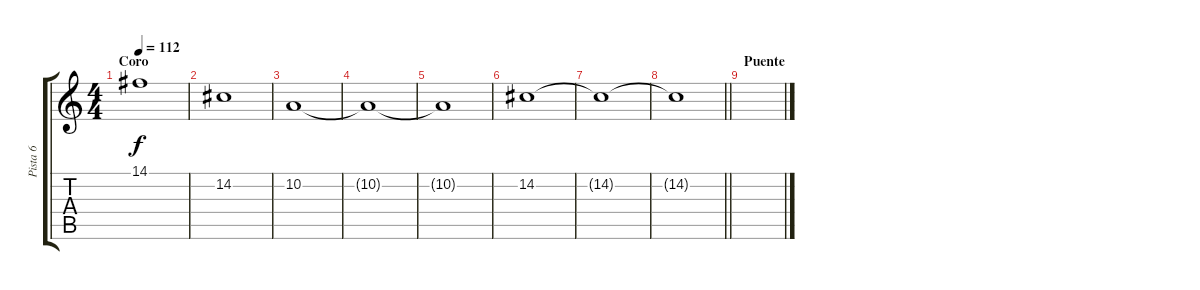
\track ("Pista 6" "Pista 6") {instrument stringensemble1}
\staff {score tabs}
\tuning (E4 B3 G3 D3 A2 E2) {hide}
\ts (4 4)
\section ("" "Coro")
\tempo 112
\clef g2
\ks c
14.1.1{dy f} |
14.2.1 |
10.2.1 |
10.2{t}.1 |
10.2{t}.1 |
14.2.1 |
14.2{t}.1 |
\barLineRight lightlight
14.2{t}.1 |
\section ("" "Puente")
